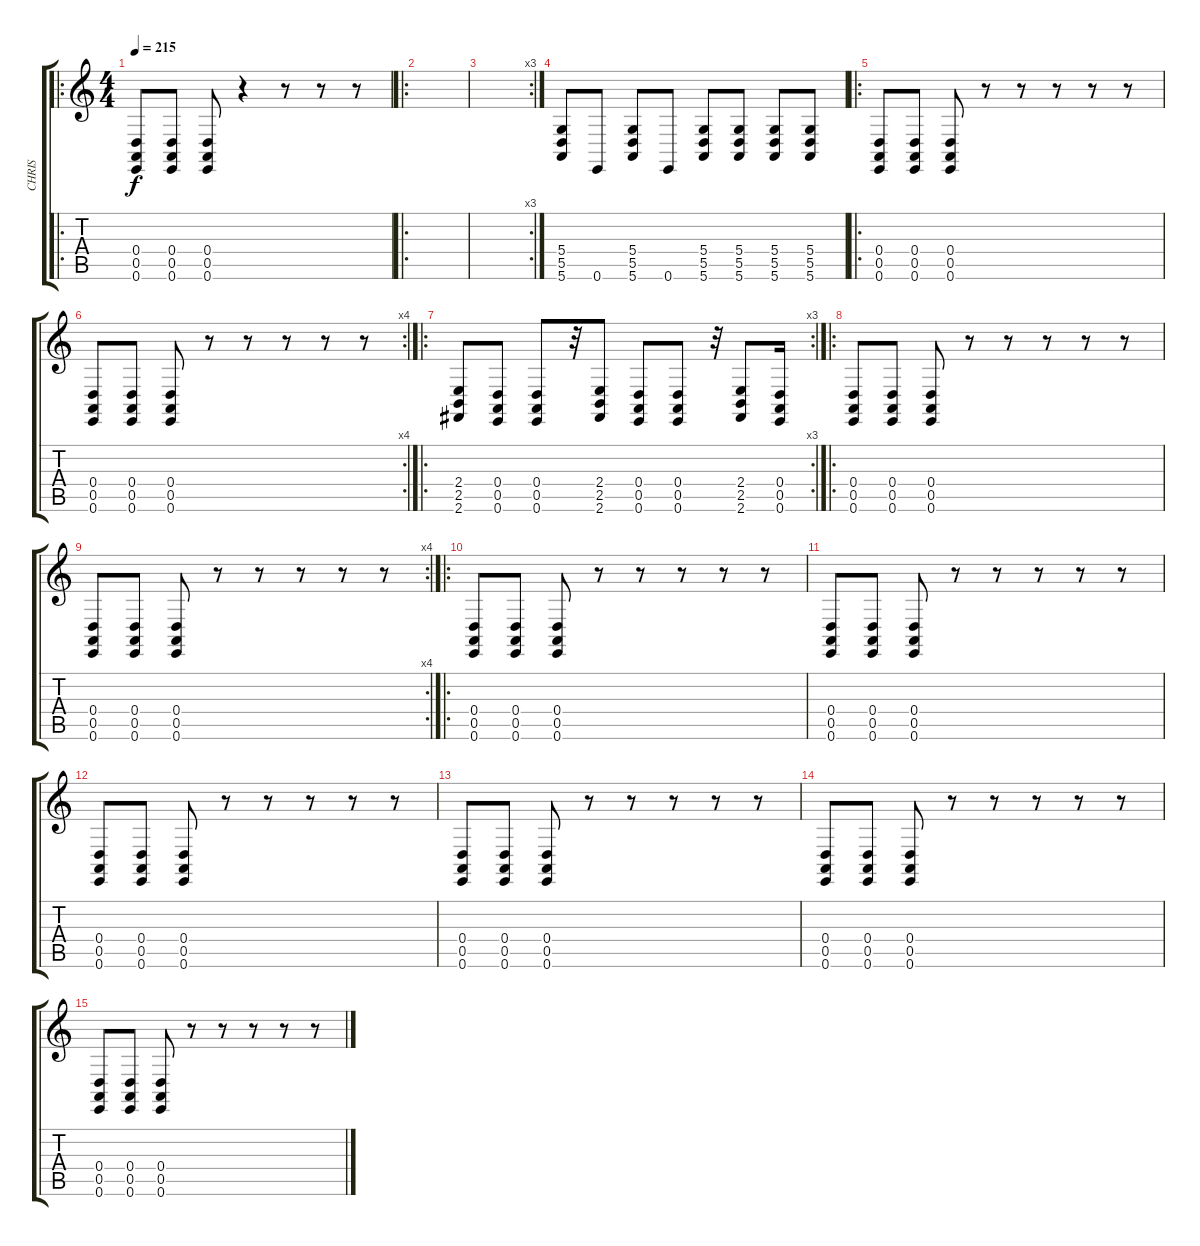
\track ("CHRIS" "CHRIS") {instrument synthdrum}
\staff {score tabs}
\tuning (E4 B3 G3 D3 A2 E2) {hide}
\ro
\ts (4 4)
\tempo 215
\clef g2
\ks c
(0.4 0.5 0.6).8{dy f instrument synthdrum} (0.4 0.5 0.6).8 (0.4 0.5 0.6).8 r.4 r.8 r.8 r.8 |
\ro
|
\rc 3
|
(5.4 5.5 5.6).8 0.6.8 (5.4 5.5 5.6).8 0.6.8 (5.4 5.5 5.6).8 (5.4 5.5 5.6).8 (5.4 5.5 5.6).8 (5.4 5.5 5.6).8 |
\ro
(0.4 0.5 0.6).8 (0.4 0.5 0.6).8 (0.4 0.5 0.6).8 r.8 r.8 r.8 r.8 r.8 |
\rc 4
(0.4 0.5 0.6).8 (0.4 0.5 0.6).8 (0.4 0.5 0.6).8 r.8 r.8 r.8 r.8 r.8 |
\ro
\rc 3
(2.4 2.5 2.6).8 (0.4 0.5 0.6).8 (0.4 0.5 0.6).8 r.32 (2.4 2.5 2.6).8 (0.4 0.5 0.6).8 (0.4 0.5 0.6).8 r.32 (2.4 2.5 2.6).8 (0.4 0.5 0.6).16 |
\ro
(0.4 0.5 0.6).8 (0.4 0.5 0.6).8 (0.4 0.5 0.6).8 r.8 r.8 r.8 r.8 r.8 |
\rc 4
(0.4 0.5 0.6).8 (0.4 0.5 0.6).8 (0.4 0.5 0.6).8 r.8 r.8 r.8 r.8 r.8 |
\ro
(0.4 0.5 0.6).8 (0.4 0.5 0.6).8 (0.4 0.5 0.6).8 r.8 r.8 r.8 r.8 r.8 |
(0.4 0.5 0.6).8 (0.4 0.5 0.6).8 (0.4 0.5 0.6).8 r.8 r.8 r.8 r.8 r.8 |
(0.4 0.5 0.6).8 (0.4 0.5 0.6).8 (0.4 0.5 0.6).8 r.8 r.8 r.8 r.8 r.8 |
(0.4 0.5 0.6).8 (0.4 0.5 0.6).8 (0.4 0.5 0.6).8 r.8 r.8 r.8 r.8 r.8 |
(0.4 0.5 0.6).8 (0.4 0.5 0.6).8 (0.4 0.5 0.6).8 r.8 r.8 r.8 r.8 r.8 |
(0.4 0.5 0.6).8 (0.4 0.5 0.6).8 (0.4 0.5 0.6).8 r.8 r.8 r.8 r.8 r.8
